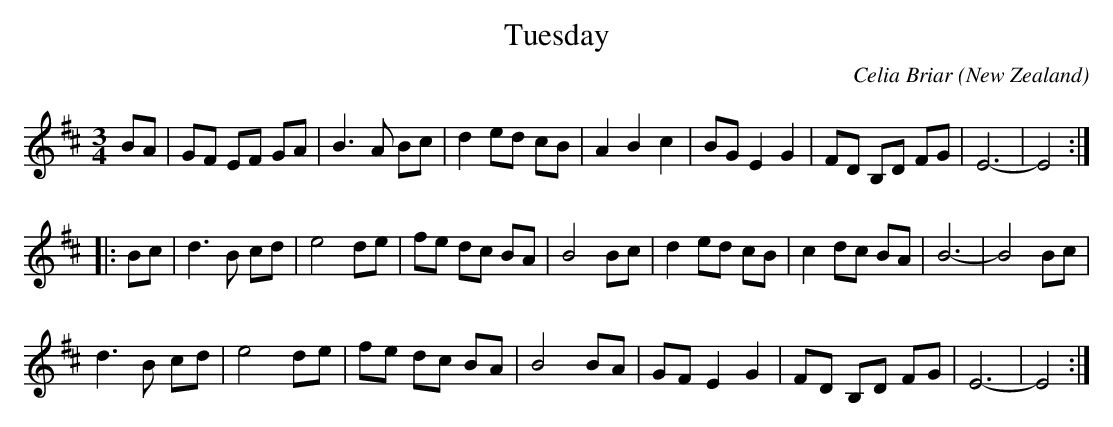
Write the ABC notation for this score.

X:1
T:Tuesday
C:Celia Briar
M:3/4
O:New Zealand
K:D
BA|\
GF EF GA | B3A Bc | d2 ed cB | A2 B2 c2 |\
BG E2 G2 | FD B,D FG | E6 - | E4 ::
Bc |\
d3B cd | e4 de | fe dc BA | B4 Bc |\
d2 ed cB | c2 dc BA | B6 - | B4 Bc |
d3B cd | e4 de | fe dc BA | B4 BA |\
GF E2 G2 | FD B,D FG | E6 - | E4 :|
